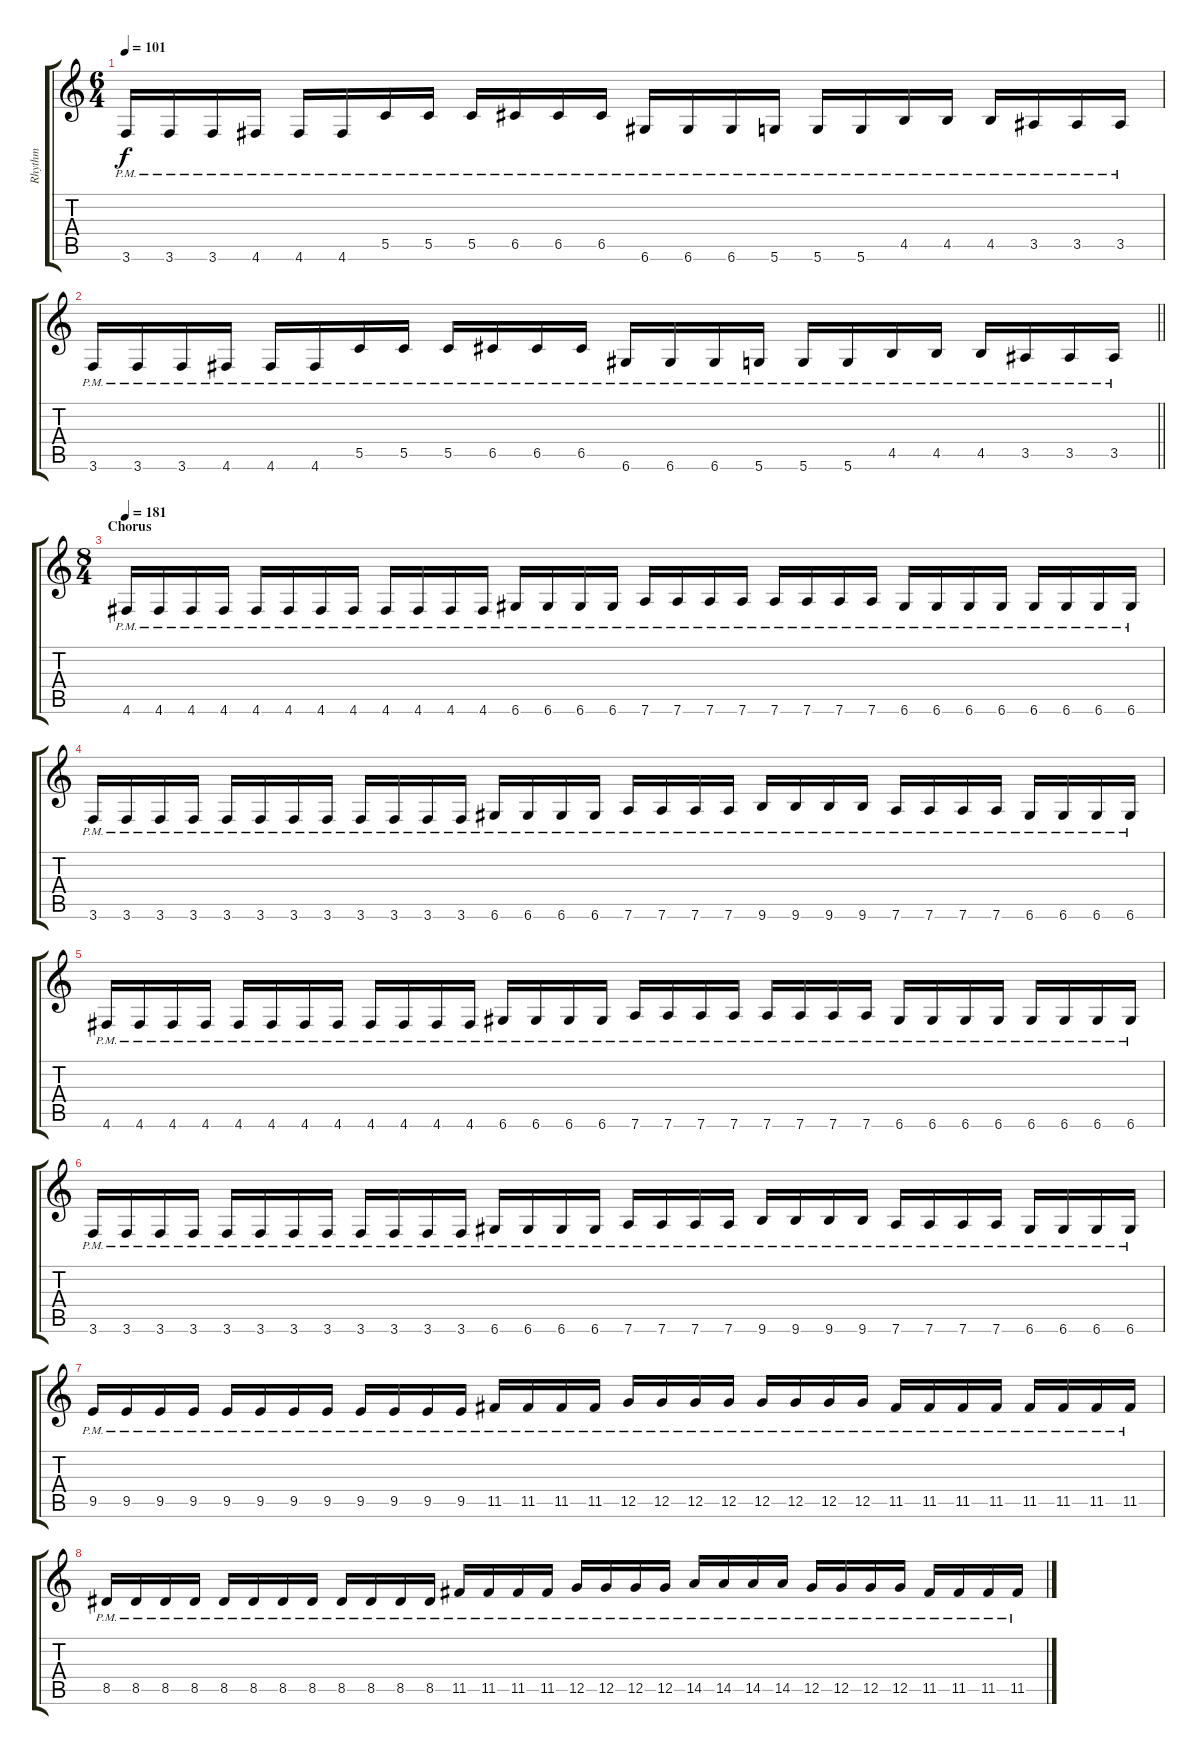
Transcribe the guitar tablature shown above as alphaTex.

\track ("Rhythm" "Rhythm") {instrument overdrivenguitar}
\staff {score tabs}
\tuning (D4 A3 F3 C3 G2 D2) {hide}
\ts (6 4)
\tempo 101
\clef g2
\ks c
3.6{pm}.16{dy f} 3.6{pm}.16 3.6{pm}.16 4.6{pm}.16 4.6{pm}.16 4.6{pm}.16 5.5{pm}.16 5.5{pm}.16 5.5{pm}.16 6.5{pm}.16 6.5{pm}.16 6.5{pm}.16 6.6{pm}.16 6.6{pm}.16 6.6{pm}.16 5.6{pm}.16 5.6{pm}.16 5.6{pm}.16 4.5{pm}.16 4.5{pm}.16 4.5{pm}.16 3.5{pm}.16 3.5{pm}.16 3.5{pm}.16 |
\barLineRight lightlight
3.6{pm}.16 3.6{pm}.16 3.6{pm}.16 4.6{pm}.16 4.6{pm}.16 4.6{pm}.16 5.5{pm}.16 5.5{pm}.16 5.5{pm}.16 6.5{pm}.16 6.5{pm}.16 6.5{pm}.16 6.6{pm}.16 6.6{pm}.16 6.6{pm}.16 5.6{pm}.16 5.6{pm}.16 5.6{pm}.16 4.5{pm}.16 4.5{pm}.16 4.5{pm}.16 3.5{pm}.16 3.5{pm}.16 3.5{pm}.16 |
\ts (8 4)
\section ("" "Chorus")
\tempo 181
4.6{pm}.16 4.6{pm}.16 4.6{pm}.16 4.6{pm}.16 4.6{pm}.16 4.6{pm}.16 4.6{pm}.16 4.6{pm}.16 4.6{pm}.16 4.6{pm}.16 4.6{pm}.16 4.6{pm}.16 6.6{pm}.16 6.6{pm}.16 6.6{pm}.16 6.6{pm}.16 7.6{pm}.16 7.6{pm}.16 7.6{pm}.16 7.6{pm}.16 7.6{pm}.16 7.6{pm}.16 7.6{pm}.16 7.6{pm}.16 6.6{pm}.16 6.6{pm}.16 6.6{pm}.16 6.6{pm}.16 6.6{pm}.16 6.6{pm}.16 6.6{pm}.16 6.6{pm}.16 |
3.6{pm}.16 3.6{pm}.16 3.6{pm}.16 3.6{pm}.16 3.6{pm}.16 3.6{pm}.16 3.6{pm}.16 3.6{pm}.16 3.6{pm}.16 3.6{pm}.16 3.6{pm}.16 3.6{pm}.16 6.6{pm}.16 6.6{pm}.16 6.6{pm}.16 6.6{pm}.16 7.6{pm}.16 7.6{pm}.16 7.6{pm}.16 7.6{pm}.16 9.6{pm}.16 9.6{pm}.16 9.6{pm}.16 9.6{pm}.16 7.6{pm}.16 7.6{pm}.16 7.6{pm}.16 7.6{pm}.16 6.6{pm}.16 6.6{pm}.16 6.6{pm}.16 6.6{pm}.16 |
4.6{pm}.16 4.6{pm}.16 4.6{pm}.16 4.6{pm}.16 4.6{pm}.16 4.6{pm}.16 4.6{pm}.16 4.6{pm}.16 4.6{pm}.16 4.6{pm}.16 4.6{pm}.16 4.6{pm}.16 6.6{pm}.16 6.6{pm}.16 6.6{pm}.16 6.6{pm}.16 7.6{pm}.16 7.6{pm}.16 7.6{pm}.16 7.6{pm}.16 7.6{pm}.16 7.6{pm}.16 7.6{pm}.16 7.6{pm}.16 6.6{pm}.16 6.6{pm}.16 6.6{pm}.16 6.6{pm}.16 6.6{pm}.16 6.6{pm}.16 6.6{pm}.16 6.6{pm}.16 |
3.6{pm}.16 3.6{pm}.16 3.6{pm}.16 3.6{pm}.16 3.6{pm}.16 3.6{pm}.16 3.6{pm}.16 3.6{pm}.16 3.6{pm}.16 3.6{pm}.16 3.6{pm}.16 3.6{pm}.16 6.6{pm}.16 6.6{pm}.16 6.6{pm}.16 6.6{pm}.16 7.6{pm}.16 7.6{pm}.16 7.6{pm}.16 7.6{pm}.16 9.6{pm}.16 9.6{pm}.16 9.6{pm}.16 9.6{pm}.16 7.6{pm}.16 7.6{pm}.16 7.6{pm}.16 7.6{pm}.16 6.6{pm}.16 6.6{pm}.16 6.6{pm}.16 6.6{pm}.16 |
9.5{pm}.16 9.5{pm}.16 9.5{pm}.16 9.5{pm}.16 9.5{pm}.16 9.5{pm}.16 9.5{pm}.16 9.5{pm}.16 9.5{pm}.16 9.5{pm}.16 9.5{pm}.16 9.5{pm}.16 11.5{pm}.16 11.5{pm}.16 11.5{pm}.16 11.5{pm}.16 12.5{pm}.16 12.5{pm}.16 12.5{pm}.16 12.5{pm}.16 12.5{pm}.16 12.5{pm}.16 12.5{pm}.16 12.5{pm}.16 11.5{pm}.16 11.5{pm}.16 11.5{pm}.16 11.5{pm}.16 11.5{pm}.16 11.5{pm}.16 11.5{pm}.16 11.5{pm}.16 |
8.5{pm}.16 8.5{pm}.16 8.5{pm}.16 8.5{pm}.16 8.5{pm}.16 8.5{pm}.16 8.5{pm}.16 8.5{pm}.16 8.5{pm}.16 8.5{pm}.16 8.5{pm}.16 8.5{pm}.16 11.5{pm}.16 11.5{pm}.16 11.5{pm}.16 11.5{pm}.16 12.5{pm}.16 12.5{pm}.16 12.5{pm}.16 12.5{pm}.16 14.5{pm}.16 14.5{pm}.16 14.5{pm}.16 14.5{pm}.16 12.5{pm}.16 12.5{pm}.16 12.5{pm}.16 12.5{pm}.16 11.5{pm}.16 11.5{pm}.16 11.5{pm}.16 11.5{pm}.16
